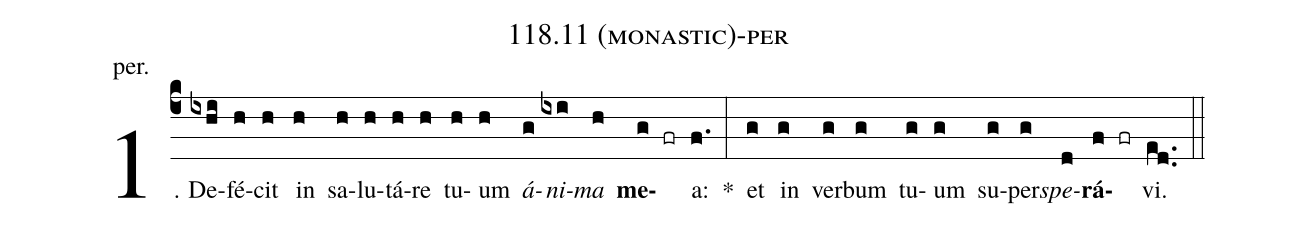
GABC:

name: 118.11 (monastic)-per;
annotation: per.;
%%
(c4)1. De(ixhi)fé(h)cit(h) in(h) sa(h)lu(h)tá(h)re(h) tu(h)um(h) <i>á</i>(g)<i>ni</i>(ixi)<i>ma</i>(h) <b>me</b>(g fr)a:(f.) *(:) et(g) in(g) ver(g)bum(g) tu(g)um(g) su(g)per(g)<i>spe</i>(d)<b>rá</b>(f fr)vi.(ed..) (::)
